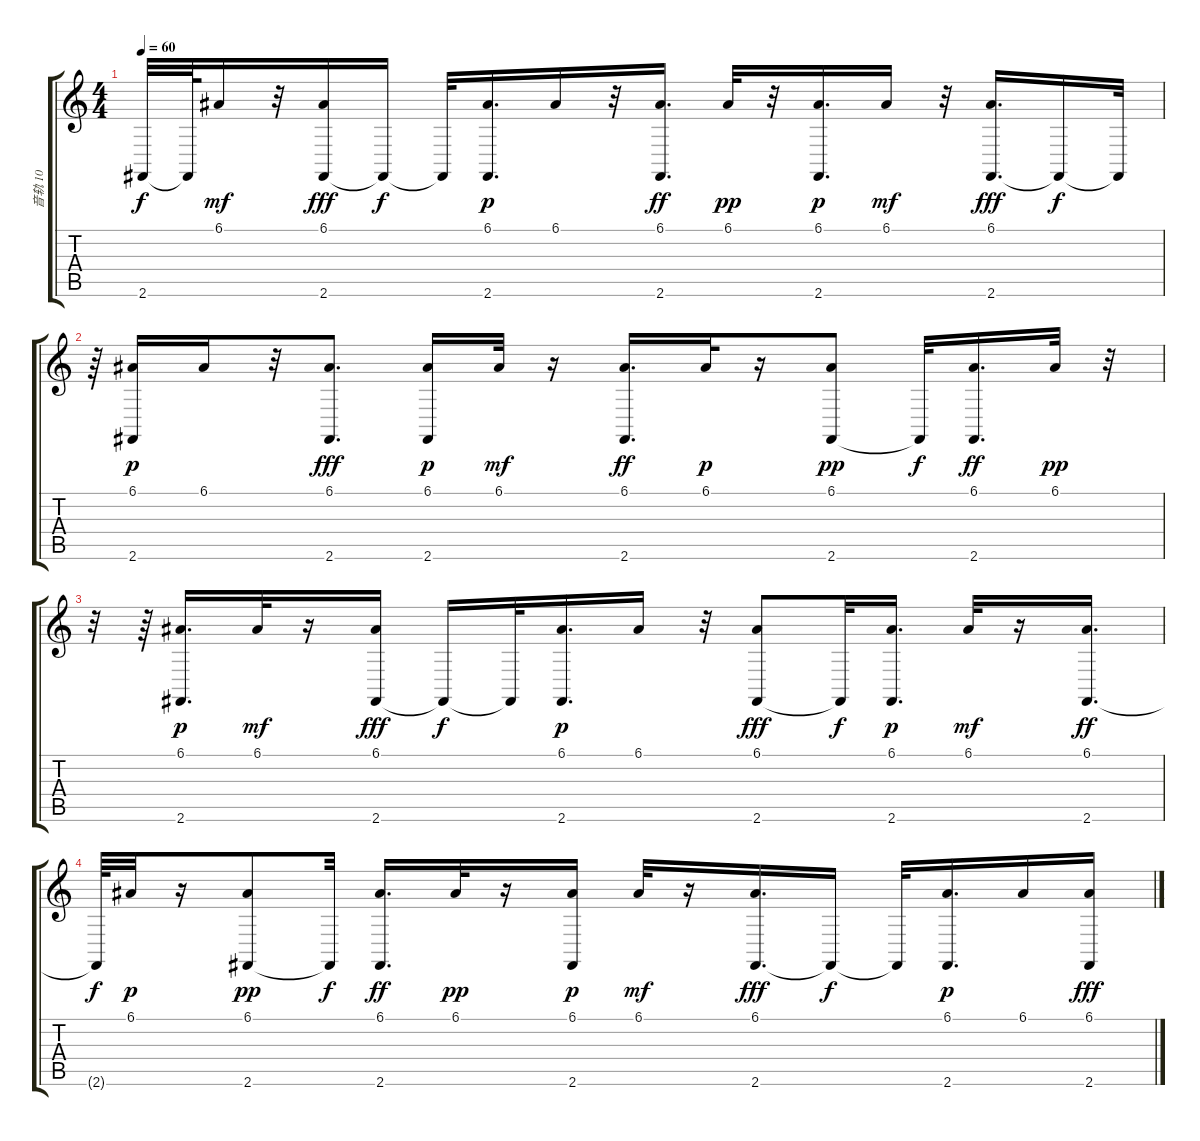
\track ("音轨 10" "音轨 10") {instrument acousticgrandpiano}
\staff {score tabs}
\tuning (E4 B3 G3 D3 A2 E2) {hide}
\ts (4 4)
\tempo 60
\clef g2
\ks c
2.6{t}.32{dy f} 2.6{t}.64 6.1.16{dy mf} r.32 (6.1 2.6).16{dy fff} 2.6{t}.16{dy f} 2.6{t}.32 (6.1 2.6).16{d dy p} 6.1.16 r.32 (6.1 2.6).16{d dy ff volume 12 balance 7} 6.1.32{dy pp} r.32 (6.1 2.6).16{d dy p} 6.1.16{dy mf} r.32 (6.1 2.6).16{d dy fff} 2.6{t}.16{dy f} 2.6{t}.32 |
r.64 (6.1 2.6).16{dy p} 6.1.16 r.32 (6.1 2.6).8{d dy fff} (6.1 2.6).16{dy p} 6.1.32{dy mf} r.16 (6.1 2.6).16{d dy ff} 6.1.32{dy p} r.16 (6.1 2.6).8{dy pp} 2.6{t}.32{dy f} (6.1 2.6).16{d dy ff} 6.1.32{dy pp} r.32 |
r.32 r.64 (6.1 2.6).16{d dy p} 6.1.32{dy mf} r.16 (6.1 2.6).16{dy fff} 2.6{t}.16{dy f} 2.6{t}.32 (6.1 2.6).16{d dy p} 6.1.16 r.32 (6.1 2.6).8{dy fff} 2.6{t}.32{dy f} (6.1 2.6).16{d dy p} 6.1.32{dy mf} r.16 (6.1 2.6).16{d dy ff} |
2.6{t}.64{dy f} 6.1.32{dy p} r.16 (6.1 2.6).8{dy pp} 2.6{t}.32{dy f} (6.1 2.6).16{d dy ff} 6.1.32{dy pp} r.16 (6.1 2.6).16{dy p} 6.1.32{dy mf} r.16 (6.1 2.6).16{d dy fff} 2.6{t}.16{dy f} 2.6{t}.32 (6.1 2.6).16{d dy p} 6.1.16 (6.1 2.6).16{dy fff}
